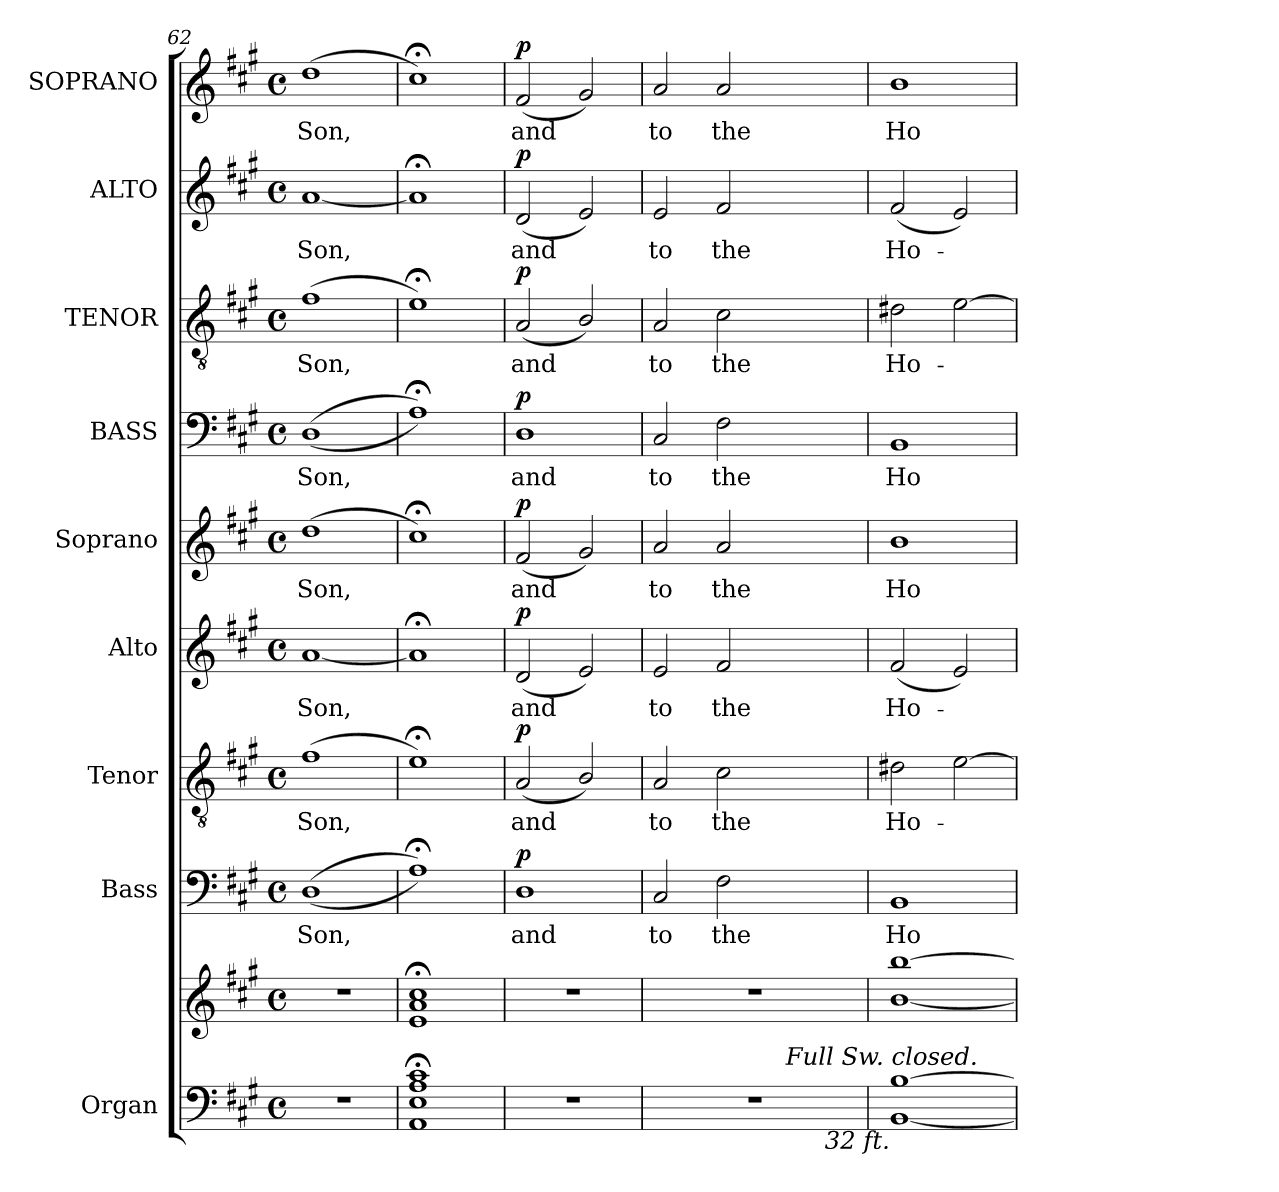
**kern	**kern	**kern	**text	**dynam	**kern	**text	**dynam	**kern	**text	**dynam	**kern	**text	**dynam	**kern	**text	**dynam	**kern	**text	**dynam	**kern	**text	**dynam	**kern	**text	**dynam
*part9	*part9	*part8	*part8	*part8	*part7	*part7	*part7	*part6	*part6	*part6	*part5	*part5	*part5	*part4	*part4	*part4	*part3	*part3	*part3	*part2	*part2	*part2	*part1	*part1	*part1
*staff10	*staff9	*staff8	*staff8	*staff8	*staff7	*staff7	*staff7	*staff6	*staff6	*staff6	*staff5	*staff5	*staff5	*staff4	*staff4	*staff4	*staff3	*staff3	*staff3	*staff2	*staff2	*staff2	*staff1	*staff1	*staff1
*I"Organ	*	*I"Bass	*	*	*I"Tenor	*	*	*I"Alto	*	*	*I"Soprano	*	*	*I"BASS	*	*	*I"TENOR	*	*	*I"ALTO	*	*	*I"SOPRANO	*	*
*I'Org.	*	*I'B.	*	*	*I'T.	*	*	*I'A.	*	*	*I'S.	*	*	*I'B.	*	*	*I'T.	*	*	*I'A.	*	*	*I'S.	*	*
*clefF4	*clefG2	*clefF4	*	*	*clefGv2	*	*	*clefG2	*	*	*clefG2	*	*	*clefF4	*	*	*clefGv2	*	*	*clefG2	*	*	*clefG2	*	*
*	*	*	*	*	*ITrd7c12	*	*	*	*	*	*	*	*	*	*	*	*ITrd7c12	*	*	*	*	*	*	*	*
*k[f#c#g#]	*k[f#c#g#]	*k[f#c#g#]	*	*	*k[f#c#g#]	*	*	*k[f#c#g#]	*	*	*k[f#c#g#]	*	*	*k[f#c#g#]	*	*	*k[f#c#g#]	*	*	*k[f#c#g#]	*	*	*k[f#c#g#]	*	*
*A:	*A:	*A:	*	*	*A:	*	*	*A:	*	*	*A:	*	*	*A:	*	*	*A:	*	*	*A:	*	*	*A:	*	*
*M4/4	*M4/4	*M4/4	*	*	*M4/4	*	*	*M4/4	*	*	*M4/4	*	*	*M4/4	*	*	*M4/4	*	*	*M4/4	*	*	*M4/4	*	*
*met(c)	*met(c)	*met(c)	*	*	*met(c)	*	*	*met(c)	*	*	*met(c)	*	*	*met(c)	*	*	*met(c)	*	*	*met(c)	*	*	*met(c)	*	*
=62	=62	=62	=62	=62	=62	=62	=62	=62	=62	=62	=62	=62	=62	=62	=62	=62	=62	=62	=62	=62	=62	=62	=62	=62	=62
!	!	!	!LO:LY:b:color=#000000	!	!	!	!	!	!	!	!	!	!	!	!	!	!	!	!	!	!	!	!	!	!
!	!	!	!	!	!	!LO:LY:b:color=#000000	!	!	!	!	!	!	!	!	!	!	!	!	!	!	!	!	!	!	!
!	!	!	!	!	!	!	!	!	!LO:LY:b:color=#000000	!	!	!	!	!	!	!	!	!	!	!	!	!	!	!	!
!	!	!	!	!	!	!	!	!	!	!	!	!LO:LY:b:color=#000000	!	!	!	!	!	!	!	!	!	!	!	!	!
!	!	!	!	!	!	!	!	!	!	!	!	!	!	!	!LO:LY:b:color=#000000	!	!	!	!	!	!	!	!	!	!
!	!	!	!	!	!	!	!	!	!	!	!	!	!	!	!	!	!	!LO:LY:b:color=#000000	!	!	!	!	!	!	!
!	!	!	!	!	!	!	!	!	!	!	!	!	!	!	!	!	!	!	!	!	!LO:LY:b:color=#000000	!	!	!	!
!	!	!	!	!	!	!	!	!	!	!	!	!	!	!	!	!	!	!	!	!	!	!	!	!LO:LY:b:color=#000000	!
1r	1r	((1Di	Son,	.	(1F#i	Son,	.	[1ai	Son,	.	(1ddi	Son,	.	((1Di	Son,	.	(1F#i	Son,	.	[1ai	Son,	.	(1ddi	Son,	.
=63	=63	=63	=63	=63	=63	=63	=63	=63	=63	=63	=63	=63	=63	=63	=63	=63	=63	=63	=63	=63	=63	=63	=63	=63	=63
1AAi; 1Ei; 1Ai; 1c#i;	1ei; 1ai; 1cc#i;	1A;i))	.	.	1E;i)	.	.	1a;i]	.	.	1cc#;i)	.	.	1A;i))	.	.	1E;i)	.	.	1a;i]	.	.	1cc#;i)	.	.
=64	=64	=64	=64	=64	=64	=64	=64	=64	=64	=64	=64	=64	=64	=64	=64	=64	=64	=64	=64	=64	=64	=64	=64	=64	=64
!	!	!	!LO:LY:b:color=#000000	!	!	!	!	!	!	!	!	!	!	!	!	!	!	!	!	!	!	!	!	!	!
!	!	!	!	!	!	!LO:LY:b:color=#000000	!	!	!	!	!	!	!	!	!	!	!	!	!	!	!	!	!	!	!
!	!	!	!	!	!	!	!	!	!LO:LY:b:color=#000000	!	!	!	!	!	!	!	!	!	!	!	!	!	!	!	!
!	!	!	!	!	!	!	!	!	!	!	!	!LO:LY:b:color=#000000	!	!	!	!	!	!	!	!	!	!	!	!	!
!	!	!	!	!	!	!	!	!	!	!	!	!	!	!	!LO:LY:b:color=#000000	!	!	!	!	!	!	!	!	!	!
!	!	!	!	!	!	!	!	!	!	!	!	!	!	!	!	!	!	!LO:LY:b:color=#000000	!	!	!	!	!	!	!
!	!	!	!	!	!	!	!	!	!	!	!	!	!	!	!	!	!	!	!	!	!LO:LY:b:color=#000000	!	!	!	!
!	!	!	!	!	!	!	!	!	!	!	!	!	!	!	!	!	!	!	!	!	!	!	!	!LO:LY:b:color=#000000	!
1r	1r	1Di	and	p	(2AAi/	and	p	(2di/	and	p	(2f#i/	and	p	1Di	and	p	(2AAi/	and	p	(2di/	and	p	(2f#i/	and	p
.	.	.	.	.	2BBi/)	.	.	2ei/)	.	.	2g#i/)	.	.	.	.	.	2BBi/)	.	.	2ei/)	.	.	2g#i/)	.	.
=65	=65	=65	=65	=65	=65	=65	=65	=65	=65	=65	=65	=65	=65	=65	=65	=65	=65	=65	=65	=65	=65	=65	=65	=65	=65
!	!	!	!LO:LY:b:color=#000000	!	!	!	!	!	!	!	!	!	!	!	!	!	!	!	!	!	!	!	!	!	!
!	!	!	!	!	!	!LO:LY:b:color=#000000	!	!	!	!	!	!	!	!	!	!	!	!	!	!	!	!	!	!	!
!	!	!	!	!	!	!	!	!	!LO:LY:b:color=#000000	!	!	!	!	!	!	!	!	!	!	!	!	!	!	!	!
!	!	!	!	!	!	!	!	!	!	!	!	!LO:LY:b:color=#000000	!	!	!	!	!	!	!	!	!	!	!	!	!
!	!	!	!	!	!	!	!	!	!	!	!	!	!	!	!LO:LY:b:color=#000000	!	!	!	!	!	!	!	!	!	!
!	!	!	!	!	!	!	!	!	!	!	!	!	!	!	!	!	!	!LO:LY:b:color=#000000	!	!	!	!	!	!	!
!	!	!	!	!	!	!	!	!	!	!	!	!	!	!	!	!	!	!	!	!	!LO:LY:b:color=#000000	!	!	!	!
!	!	!	!	!	!	!	!	!	!	!	!	!	!	!	!	!	!	!	!	!	!	!	!	!LO:LY:b:color=#000000	!
*^	*	*	*	*	*	*	*	*	*	*	*	*	*	*	*	*	*	*	*	*	*	*	*	*	*
*	*^	*	*	*	*	*	*	*	*	*	*	*	*	*	*	*	*	*	*	*	*	*	*	*	*	*
1r	2ryy	2ryy	1r	2C#i/	to	.	2AAi/	to	.	2ei/	to	.	2ai/	to	.	2C#i/	to	.	2AAi/	to	.	2ei/	to	.	2ai/	to	.
!	!	!	!	!	!LO:LY:b:color=#000000	!	!	!	!	!	!	!	!	!	!	!	!	!	!	!	!	!	!	!	!	!	!
!	!	!	!	!	!	!	!	!LO:LY:b:color=#000000	!	!	!	!	!	!	!	!	!	!	!	!	!	!	!	!	!	!	!
!	!	!	!	!	!	!	!	!	!	!	!LO:LY:b:color=#000000	!	!	!	!	!	!	!	!	!	!	!	!	!	!	!	!
!	!	!	!	!	!	!	!	!	!	!	!	!	!	!LO:LY:b:color=#000000	!	!	!	!	!	!	!	!	!	!	!	!	!
!	!	!	!	!	!	!	!	!	!	!	!	!	!	!	!	!	!LO:LY:b:color=#000000	!	!	!	!	!	!	!	!	!	!
!	!	!	!	!	!	!	!	!	!	!	!	!	!	!	!	!	!	!	!	!LO:LY:b:color=#000000	!	!	!	!	!	!	!
!	!	!	!	!	!	!	!	!	!	!	!	!	!	!	!	!	!	!	!	!	!	!	!LO:LY:b:color=#000000	!	!	!	!
!	!	!	!	!	!	!	!	!	!	!	!	!	!	!	!	!	!	!	!	!	!	!	!	!	!	!LO:LY:b:color=#000000	!
.	8ryy	4ryy	.	2F#i\	the	.	2C#i\	the	.	2f#i/	the	.	2ai/	the	.	2F#i\	the	.	2C#i\	the	.	2f#i/	the	.	2ai/	the	.
.	16ryy	.	.	.	.	.	.	.	.	.	.	.	.	.	.	.	.	.	.	.	.	.	.	.	.	.	.
.	32ryy	.	.	.	.	.	.	.	.	.	.	.	.	.	.	.	.	.	.	.	.	.	.	.	.	.	.
.	64ryy	.	.	.	.	.	.	.	.	.	.	.	.	.	.	.	.	.	.	.	.	.	.	.	.	.	.
.	256..ryy	.	.	.	.	.	.	.	.	.	.	.	.	.	.	.	.	.	.	.	.	.	.	.	.	.	.
!	!LO:TX:a:i:t=Full Sw. closed.	!	!	!	!	!	!	!	!	!	!	!	!	!	!	!	!	!	!	!	!	!	!	!	!	!	!
.	4ryy	.	.	.	.	.	.	.	.	.	.	.	.	.	.	.	.	.	.	.	.	.	.	.	.	.	.
.	.	16ryy	.	.	.	.	.	.	.	.	.	.	.	.	.	.	.	.	.	.	.	.	.	.	.	.	.
.	.	32ryy	.	.	.	.	.	.	.	.	.	.	.	.	.	.	.	.	.	.	.	.	.	.	.	.	.
.	.	256.ryy	.	.	.	.	.	.	.	.	.	.	.	.	.	.	.	.	.	.	.	.	.	.	.	.	.
!	!	!LO:TX:b:i:t=32 ft.	!	!	!	!	!	!	!	!	!	!	!	!	!	!	!	!	!	!	!	!	!	!	!	!	!
.	.	8ryy	.	.	.	.	.	.	.	.	.	.	.	.	.	.	.	.	.	.	.	.	.	.	.	.	.
.	.	64ryy	.	.	.	.	.	.	.	.	.	.	.	.	.	.	.	.	.	.	.	.	.	.	.	.	.
.	.	128ryy	.	.	.	.	.	.	.	.	.	.	.	.	.	.	.	.	.	.	.	.	.	.	.	.	.
.	128ryy	.	.	.	.	.	.	.	.	.	.	.	.	.	.	.	.	.	.	.	.	.	.	.	.	.	.
.	.	512ryy	.	.	.	.	.	.	.	.	.	.	.	.	.	.	.	.	.	.	.	.	.	.	.	.	.
.	1024ryy	.	.	.	.	.	.	.	.	.	.	.	.	.	.	.	.	.	.	.	.	.	.	.	.	.	.
*v	*v	*v	*	*	*	*	*	*	*	*	*	*	*	*	*	*	*	*	*	*	*	*	*	*	*	*	*
=66	=66	=66	=66	=66	=66	=66	=66	=66	=66	=66	=66	=66	=66	=66	=66	=66	=66	=66	=66	=66	=66	=66	=66	=66	=66
*^	*	*	*	*	*	*	*	*	*	*	*	*	*	*	*	*	*	*	*	*	*	*	*	*	*
*	*^	*	*	*	*	*	*	*	*	*	*	*	*	*	*	*	*	*	*	*	*	*	*	*	*	*
!	!	!	!	!	!LO:LY:b:color=#000000	!	!	!	!	!	!	!	!	!	!	!	!	!	!	!	!	!	!	!	!	!	!
*v	*v	*v	*	*	*	*	*	*	*	*	*	*	*	*	*	*	*	*	*	*	*	*	*	*	*	*	*
*^	*	*	*	*	*	*	*	*	*	*	*	*	*	*	*	*	*	*	*	*	*	*	*	*	*
*	*^	*	*	*	*	*	*	*	*	*	*	*	*	*	*	*	*	*	*	*	*	*	*	*	*	*
!	!	!	!	!	!	!	!	!LO:LY:b:color=#000000	!	!	!	!	!	!	!	!	!	!	!	!	!	!	!	!	!	!	!
*v	*v	*v	*	*	*	*	*	*	*	*	*	*	*	*	*	*	*	*	*	*	*	*	*	*	*	*	*
*^	*	*	*	*	*	*	*	*	*	*	*	*	*	*	*	*	*	*	*	*	*	*	*	*	*
*	*^	*	*	*	*	*	*	*	*	*	*	*	*	*	*	*	*	*	*	*	*	*	*	*	*	*
!	!	!	!	!	!	!	!	!	!	!	!LO:LY:b:color=#000000	!	!	!	!	!	!	!	!	!	!	!	!	!	!	!	!
*v	*v	*v	*	*	*	*	*	*	*	*	*	*	*	*	*	*	*	*	*	*	*	*	*	*	*	*	*
*^	*	*	*	*	*	*	*	*	*	*	*	*	*	*	*	*	*	*	*	*	*	*	*	*	*
*	*^	*	*	*	*	*	*	*	*	*	*	*	*	*	*	*	*	*	*	*	*	*	*	*	*	*
!	!	!	!	!	!	!	!	!	!	!	!	!	!	!LO:LY:b:color=#000000	!	!	!	!	!	!	!	!	!	!	!	!	!
*v	*v	*v	*	*	*	*	*	*	*	*	*	*	*	*	*	*	*	*	*	*	*	*	*	*	*	*	*
*^	*	*	*	*	*	*	*	*	*	*	*	*	*	*	*	*	*	*	*	*	*	*	*	*	*
*	*^	*	*	*	*	*	*	*	*	*	*	*	*	*	*	*	*	*	*	*	*	*	*	*	*	*
!	!	!	!	!	!	!	!	!	!	!	!	!	!	!	!	!	!LO:LY:b:color=#000000	!	!	!	!	!	!	!	!	!	!
*v	*v	*v	*	*	*	*	*	*	*	*	*	*	*	*	*	*	*	*	*	*	*	*	*	*	*	*	*
*^	*	*	*	*	*	*	*	*	*	*	*	*	*	*	*	*	*	*	*	*	*	*	*	*	*
*	*^	*	*	*	*	*	*	*	*	*	*	*	*	*	*	*	*	*	*	*	*	*	*	*	*	*
!	!	!	!	!	!	!	!	!	!	!	!	!	!	!	!	!	!	!	!	!LO:LY:b:color=#000000	!	!	!	!	!	!	!
*v	*v	*v	*	*	*	*	*	*	*	*	*	*	*	*	*	*	*	*	*	*	*	*	*	*	*	*	*
*^	*	*	*	*	*	*	*	*	*	*	*	*	*	*	*	*	*	*	*	*	*	*	*	*	*
*	*^	*	*	*	*	*	*	*	*	*	*	*	*	*	*	*	*	*	*	*	*	*	*	*	*	*
!	!	!	!	!	!	!	!	!	!	!	!	!	!	!	!	!	!	!	!	!	!	!	!LO:LY:b:color=#000000	!	!	!	!
*v	*v	*v	*	*	*	*	*	*	*	*	*	*	*	*	*	*	*	*	*	*	*	*	*	*	*	*	*
*^	*	*	*	*	*	*	*	*	*	*	*	*	*	*	*	*	*	*	*	*	*	*	*	*	*
*	*^	*	*	*	*	*	*	*	*	*	*	*	*	*	*	*	*	*	*	*	*	*	*	*	*	*
!	!	!	!	!	!	!	!	!	!	!	!	!	!	!	!	!	!	!	!	!	!	!	!	!	!	!LO:LY:b:color=#000000	!
*v	*v	*v	*	*	*	*	*	*	*	*	*	*	*	*	*	*	*	*	*	*	*	*	*	*	*	*	*
[1BBi [1Bi	[1bi [1bbi	1BBi	Ho-	.	2D#Xi\	Ho-	.	(2f#i/	Ho-	.	1bi	Ho-	.	1BBi	Ho-	.	2D#Xi\	Ho-	.	(2f#i/	Ho-	.	1bi	Ho-	.
.	.	.	.	.	[2Ei\	.	.	2ei/)	.	.	.	.	.	.	.	.	[2Ei\	.	.	2ei/)	.	.	.	.	.
=	=	=	=	=	=	=	=	=	=	=	=	=	=	=	=	=	=	=	=	=	=	=	=	=	=
*-	*-	*-	*-	*-	*-	*-	*-	*-	*-	*-	*-	*-	*-	*-	*-	*-	*-	*-	*-	*-	*-	*-	*-	*-	*-
